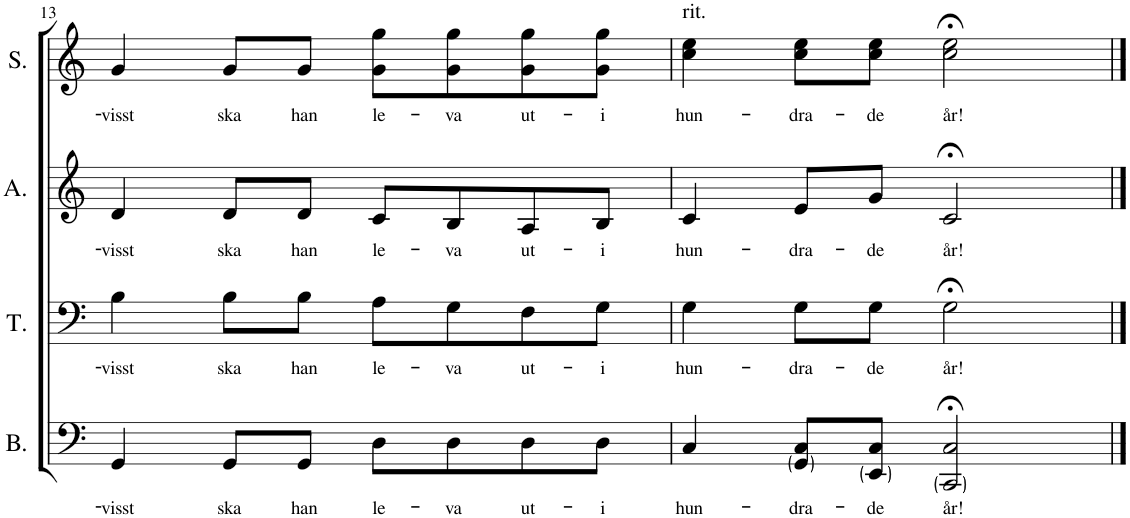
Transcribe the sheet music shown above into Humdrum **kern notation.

**kern	**text	**kern	**text	**kern	**text	**kern	**text
*part4	*part4	*part3	*part3	*part2	*part2	*part1	*part1
*staff4	*staff4	*staff3	*staff3	*staff2	*staff2	*staff1	*staff1
*I"Bas	*	*I"Tenor	*	*I"Alt	*	*I"Sopran	*
*I'B.	*	*I'T.	*	*I'A.	*	*I'S.	*
!!LO:PB:g=z
*clefF4	*	*clefF4	*	*clefG2	*	*clefG2	*
*k[]	*	*k[]	*	*k[]	*	*k[]	*
*M4/4	*	*M4/4	*	*M4/4	*	*M4/4	*
=13	=13	=13	=13	=13	=13	=13	=13
!	!LO:LY:b	!	!LO:LY:b	!	!LO:LY:b	!	!LO:LY:b
4GG/	-visst	4B\	-visst	4d/	-visst	4g/	-visst
!	!LO:LY:b	!	!LO:LY:b	!	!LO:LY:b	!	!LO:LY:b
8GG/L	ska	8B\L	ska	8d/L	ska	8g/L	ska
!	!LO:LY:b	!	!LO:LY:b	!	!LO:LY:b	!	!LO:LY:b
8GG/J	han	8B\J	han	8d/J	han	8g/J	han
!	!LO:LY:b	!	!LO:LY:b	!	!LO:LY:b	!	!LO:LY:b
8D\L	le-	8A\L	le-	8c/L	le-	8g\ 8gg\L	le-
!	!LO:LY:b	!	!LO:LY:b	!	!LO:LY:b	!	!LO:LY:b
8D\	-va	8G\	-va	8B/	-va	8g\ 8gg\	-va
!	!LO:LY:b	!	!LO:LY:b	!	!LO:LY:b	!	!LO:LY:b
8D\	ut-	8F\	ut-	8A/	ut-	8g\ 8gg\	ut-
!	!LO:LY:b	!	!LO:LY:b	!	!LO:LY:b	!	!LO:LY:b
8D\J	-i	8G\J	-i	8B/J	-i	8g\ 8gg\J	-i
=14	=14	=14	=14	=14	=14	=14	=14
!	!	!	!	!	!	!LO:TX:a:t=rit.	!
!	!LO:LY:b	!	!LO:LY:b	!	!LO:LY:b	!	!LO:LY:b
4C/	hun-	4G\	hun-	4c/	hun-	4cc\ 4ee\	hun-
!	!LO:LY:b	!	!LO:LY:b	!	!LO:LY:b	!	!LO:LY:b
8GG/ 8C/L	-dra-	8G\L	-dra-	8e/L	-dra-	8cc\ 8ee\L	-dra-
!	!LO:LY:b	!	!LO:LY:b	!	!LO:LY:b	!	!LO:LY:b
8EE/ 8C/J	-de	8G\J	-de	8g/J	-de	8cc\ 8ee\J	-de
!	!LO:LY:b	!	!LO:LY:b	!	!LO:LY:b	!	!LO:LY:b
2CC/;< 2C/;<	år!	2G;<\	år!	2c;</	år!	2cc\;< 2ee\;<	år!
==	==	==	==	==	==	==	==
*-	*-	*-	*-	*-	*-	*-	*-
